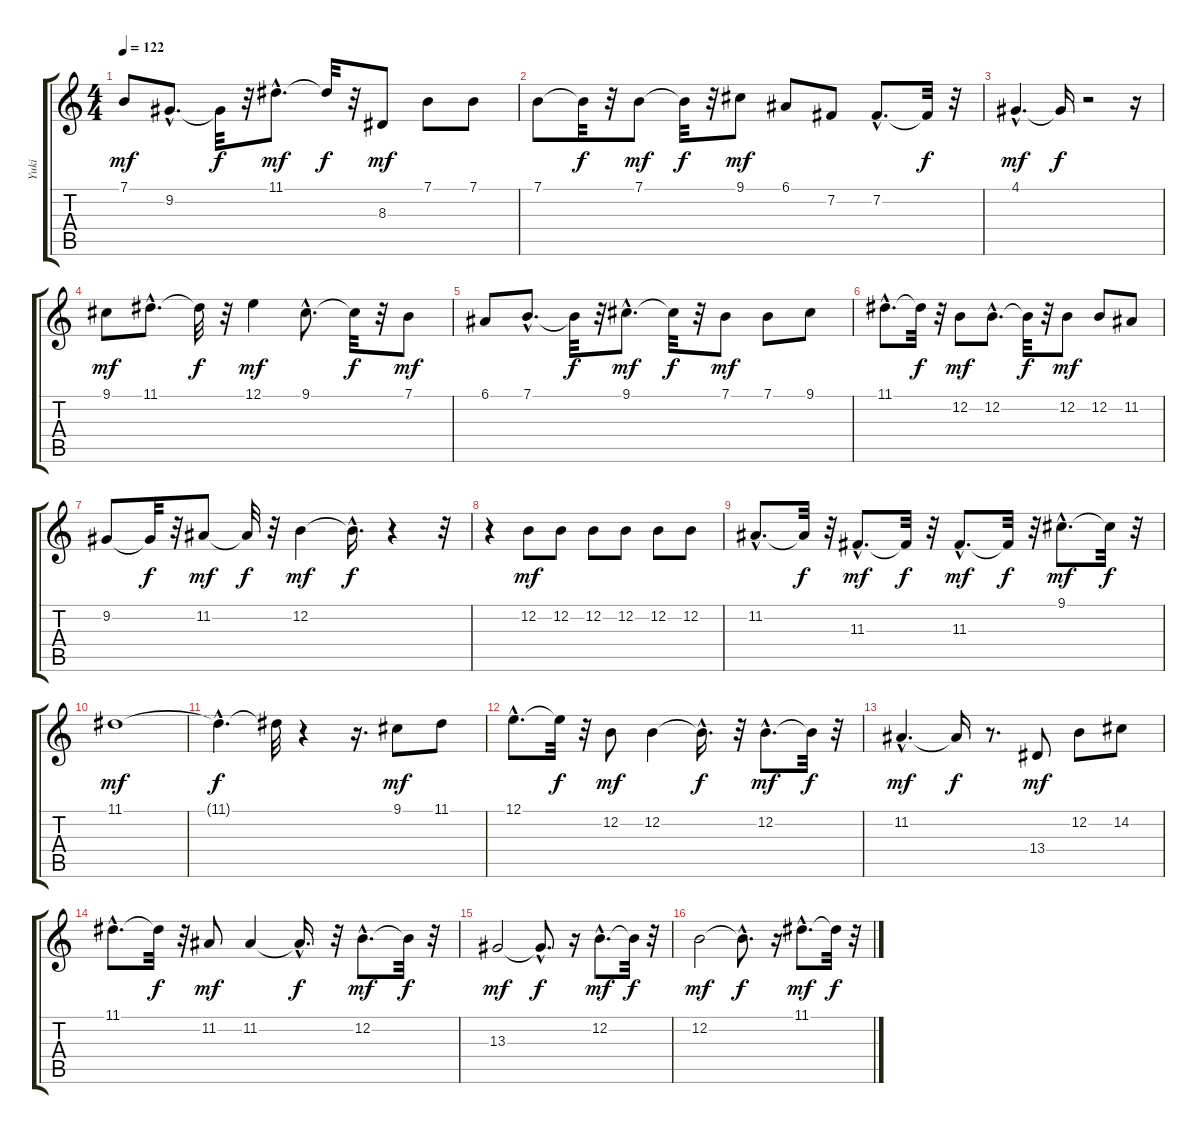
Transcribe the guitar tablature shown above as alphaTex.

\track ("Yuki" "Yuki") {instrument tenorsax}
\staff {score tabs}
\tuning (E4 B3 G3 D3 A2 E2) {hide}
\ts (4 4)
\tempo 122
\clef g2
\ks c
7.1.8{dy mf} 9.2{hac}.8{d} 9.2{t}.32{dy f} r.32 11.1{hac}.8{d dy mf} 11.1{t}.32{dy f} r.32 8.3.8{dy mf} 7.1.8 7.1.8 |
7.1.8 7.1{t}.32{dy f} r.32 7.1.8{dy mf} 7.1{t}.32{dy f} r.32 9.1.8{dy mf} 6.1.8 7.2.8 7.2{hac}.8{d} 7.2{t}.32{dy f} r.32 |
4.1{hac}.4{d dy mf} 4.1{t}.16{dy f} r.2 r.16 |
9.1.8{dy mf} 11.1{hac}.8{d} 11.1{t}.32{dy f} r.32 12.1.4{dy mf} 9.1{hac}.8{d} 9.1{t}.32{dy f} r.32 7.1.8{dy mf} |
6.1.8 7.1{hac}.8{d} 7.1{t}.32{dy f} r.32 9.1{hac}.8{d dy mf} 9.1{t}.32{dy f} r.32 7.1.8{dy mf} 7.1.8 9.1.8 |
11.1{hac}.8{d} 11.1{t}.32{dy f} r.32 12.2.8{dy mf} 12.2{hac}.8{d} 12.2{t}.32{dy f} r.32 12.2.8{dy mf} 12.2.8 11.2.8 |
9.2.8 9.2{t}.32{dy f} r.32 11.2.8{dy mf} 11.2{t}.32{dy f} r.32 12.2.4{dy mf} 12.2{hac t}.16{d dy f} r.4 r.32 |
r.4 12.2.8{dy mf} 12.2.8 12.2.8 12.2.8 12.2.8 12.2.8 |
11.2{hac}.8{d} 11.2{t}.32{dy f} r.32 11.3{hac}.8{d dy mf} 11.3{t}.32{dy f} r.32 11.3{hac}.8{d dy mf} 11.3{t}.32{dy f} r.32 9.1{hac}.8{d dy mf} 9.1{t}.32{dy f} r.32 |
11.1.1{dy mf} |
11.1{hac t}.4{d dy f} 11.1{t}.32 r.4 r.16{d} 9.1.8{dy mf} 11.1.8 |
12.1{hac}.8{d} 12.1{t}.32{dy f} r.32 12.2.8{dy mf} 12.2.4 12.2{hac t}.16{d dy f} r.32 12.2{hac}.8{d dy mf} 12.2{t}.32{dy f} r.32 |
11.2{hac}.4{d dy mf} 11.2{t}.16{dy f} r.8{d} 13.4.8{dy mf} 12.2.8 14.2.8 |
11.1{hac}.8{d} 11.1{t}.32{dy f} r.32 11.2.8{dy mf} 11.2.4 11.2{hac t}.16{d dy f} r.32 12.2{hac}.8{d dy mf} 12.2{t}.32{dy f} r.32 |
13.3.2{dy mf} 13.3{hac t}.8{d dy f} r.16 12.2{hac}.8{d dy mf} 12.2{t}.32{dy f} r.32 |
12.2.2{dy mf} 12.2{hac t}.8{d dy f} r.16 11.1{hac}.8{d dy mf} 11.1{t}.32{dy f} r.32
